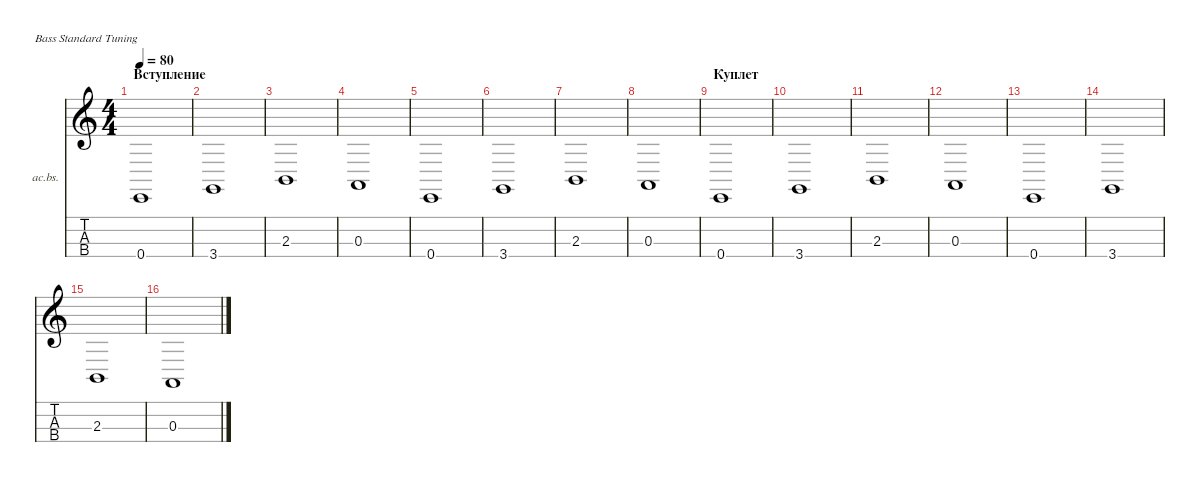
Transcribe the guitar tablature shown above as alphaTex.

\defaultSystemsLayout 4
\hideDynamics
\bracketExtendMode nobrackets
\firstSystemTrackNameOrientation horizontal
\otherSystemsTrackNameOrientation horizontal
\track ("Acoustic Bass" "ac.bs.") {instrument acousticbass}
\staff {score tabs}
\tuning (G2 D2 A1 E1)
\ts (4 4)
\section ("" "Вступление")
\tempo 80
\clef g2
\ks c
0.4.1{dy mf instrument acousticbass} |
3.4.1 |
2.3.1 |
0.3.1 |
0.4.1 |
3.4.1 |
2.3.1 |
0.3.1 |
\section ("" "Куплет ")
0.4.1 |
3.4.1 |
2.3.1 |
0.3.1 |
0.4.1 |
3.4.1 |
2.3.1 |
0.3.1
